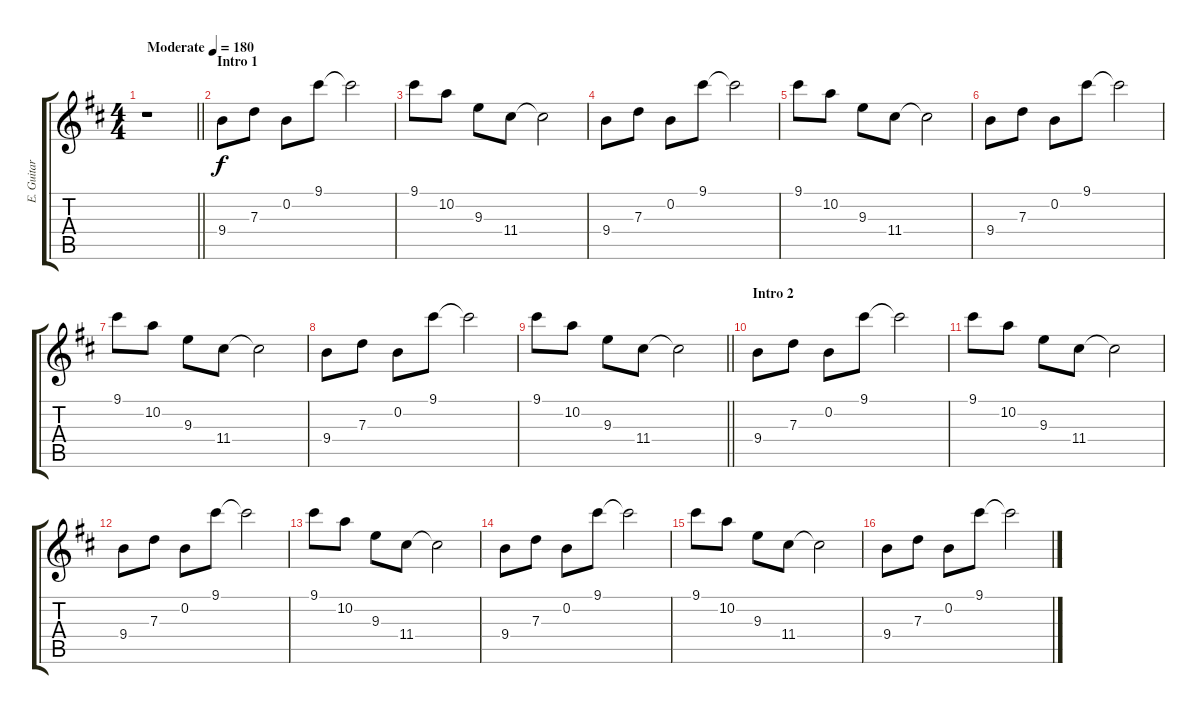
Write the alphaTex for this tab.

\track ("E. Guitar II" "E. Guitar ") {instrument distortionguitar}
\staff {score tabs}
\tuning (E4 B3 G3 D3 A2 E2) {hide}
\ts (4 4)
\tempo (180 "Moderate")
\clef g2
\barLineRight lightlight
\ks d
r.1{dy f instrument distortionguitar} |
\section ("" "Intro 1")
9.4.8 7.3.8 0.2.8 9.1.8 9.1{t}.2 |
9.1.8 10.2.8 9.3.8 11.4.8 11.4{t}.2 |
9.4.8 7.3.8 0.2.8 9.1.8 9.1{t}.2 |
9.1.8 10.2.8 9.3.8 11.4.8 11.4{t}.2 |
9.4.8 7.3.8 0.2.8 9.1.8 9.1{t}.2 |
9.1.8 10.2.8 9.3.8 11.4.8 11.4{t}.2 |
9.4.8 7.3.8 0.2.8 9.1.8 9.1{t}.2 |
\barLineRight lightlight
9.1.8 10.2.8 9.3.8 11.4.8 11.4{t}.2 |
\section ("" "Intro 2")
9.4.8 7.3.8 0.2.8 9.1.8 9.1{t}.2 |
9.1.8 10.2.8 9.3.8 11.4.8 11.4{t}.2 |
9.4.8 7.3.8 0.2.8 9.1.8 9.1{t}.2 |
9.1.8 10.2.8 9.3.8 11.4.8 11.4{t}.2 |
9.4.8 7.3.8 0.2.8 9.1.8 9.1{t}.2 |
9.1.8 10.2.8 9.3.8 11.4.8 11.4{t}.2 |
9.4.8 7.3.8 0.2.8 9.1.8 9.1{t}.2
